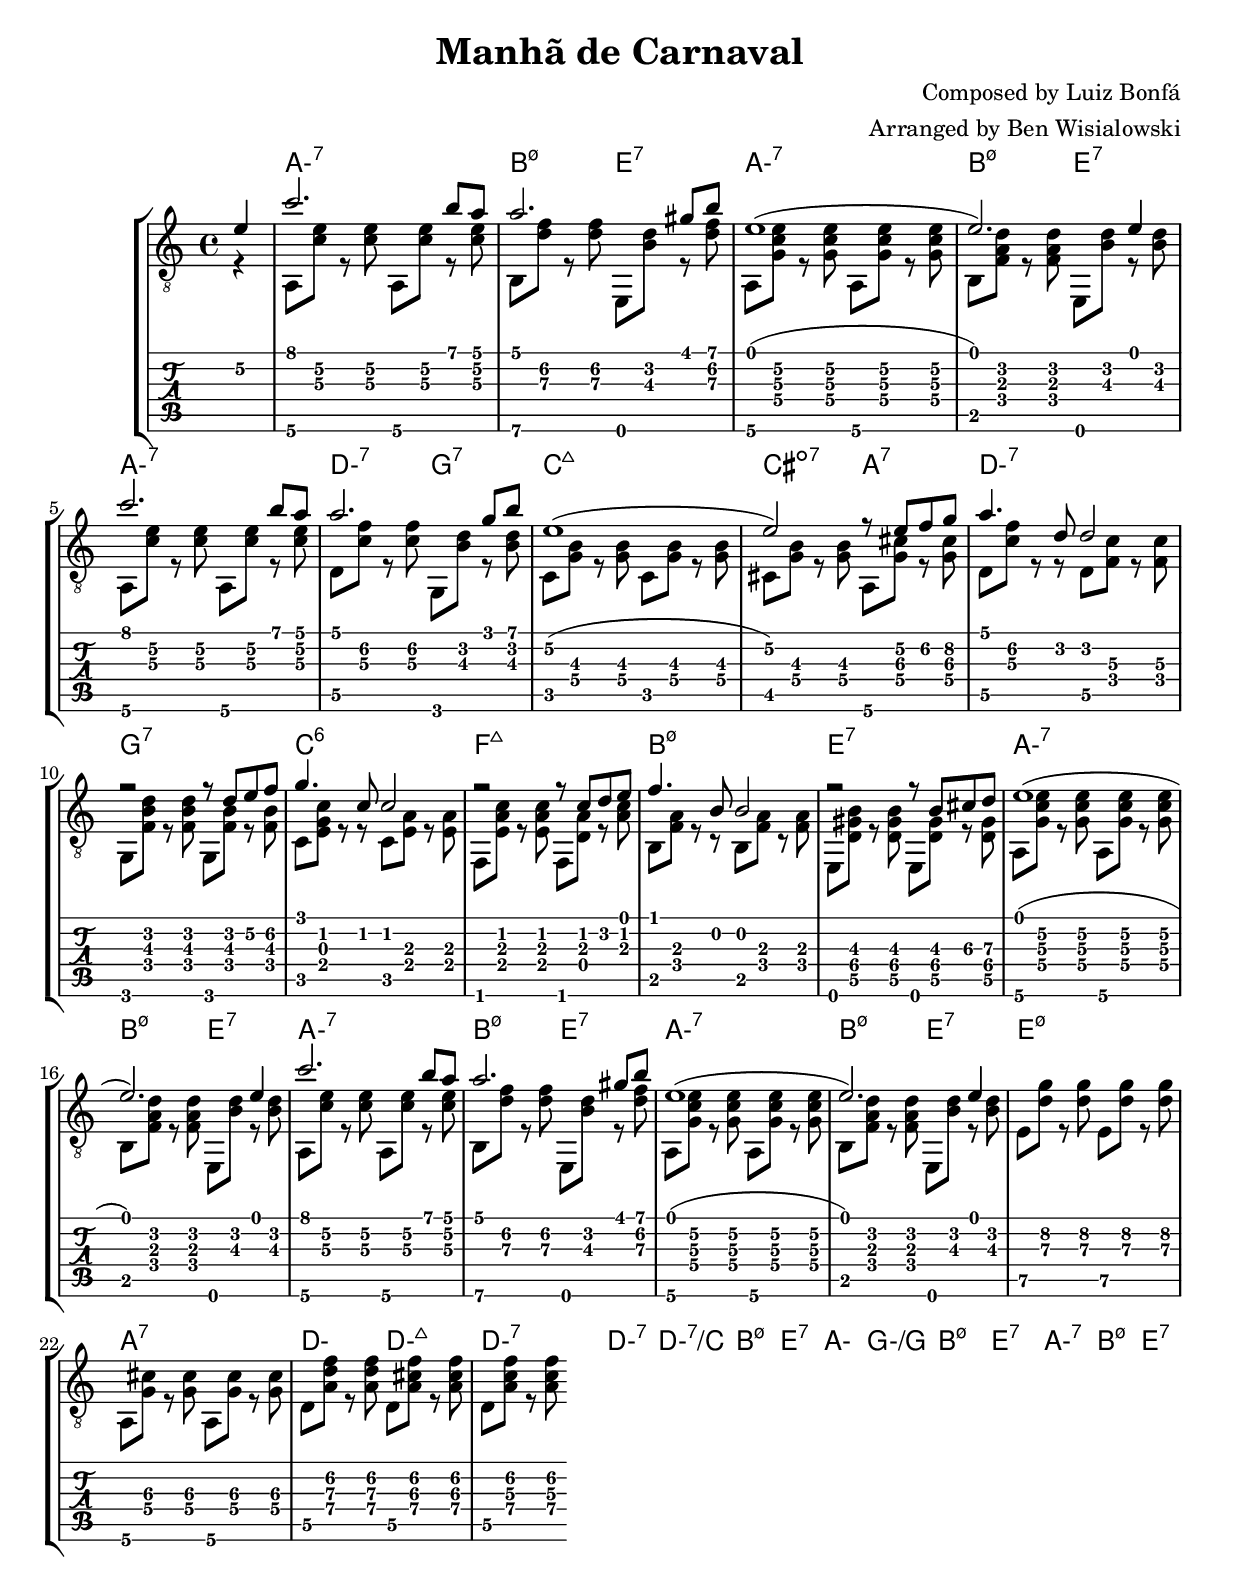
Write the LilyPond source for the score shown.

\version "2.20.0"

\header {
  title = "Manhã de Carnaval"
  composer = "Composed by Luiz Bonfá"
  arranger = "Arranged by Ben Wisialowski"
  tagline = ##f
}

aMelody  = { c''2. b'8 a'8 } % one measure
beMelody = { a'2. gis'8 b'8 } % one
dgMelody = { a'2. g'8 b'8 } % one
abeMelody = { e'1( e'2.) e'4 } % two
caMelody = { e'1\2( e'2\2) r8 e'\2 f'\2 g'\2 } % two
dMelody  = { a'4. d'8 d'2 } % one
gMelody  = { r2 r8 d'8 e'8\2 f'8\2 } % one
cMelody  = { g'4. c'8 c'2 } % one
fMelody  = { r2 r8 c' d' e' } % one
bMelody  = { f'4. b8 b2 } % one
eMelody  = { r2 r8 b\3 cis'\3 d'\3 }

melody = {
  \time 4/4
  \voiceOne
  \partial 4 e'4\2
  \aMelody
  \beMelody

  \abeMelody

  \aMelody
  \dgMelody
  \caMelody
  \dMelody
  \gMelody
  \cMelody
  \fMelody
  \bMelody
  \eMelody

  \abeMelody

  \aMelody
  \beMelody

  \abeMelody
}

aHarmonyA = { a,8\6 <c'\3 e'\2> r <c'\3 e'\2> }
bHarmonyA = { b,8\6 <d'\3 f'\2> r <d'\3 f'\2> }
eHarmonyA = { e,8 <b\3 d'\2> r <d'\3 f'\2> }

aHarmonyB = { a,8\6 <g c'\3 e'\2> r <g c'\3 e'\2> }
bHarmonyB = { b,8 <f a d'> r <f a d'> }
eHarmonyB = { e,8 <b d'> r <b d'> }

dHarmony = { d8\5 <c'\3 f'\2> r <c'\3 f'\2> }
gHarmony = { g,8 <b\3 d'\2> r <b\3 d'\2> }
cHarmony = { c8 <g\4 b\3> r <g\4 b\3> }
cisHarmony = { cis8 <g\4 b\3> r <g\4 b\3> }
amajHarmony = { a,8\6 <g\4 cis'\3> r <g\4 cis'\3> }
dHarmonyB = { d8\5 <c'\3 f'\2> r r d8\5 <f\4 c'\3> r <f\4 c'\3> }
gHarmonyB = { g,8 <f b\3 d'\2> r <f b\3 d'\2> g,8 <f b\3> r <f b\3> }
cHarmonyB = { c8 <e g c'> r r c <e a> r <e a> }
fHarmony = { f,8 <e a c'> r <e a c'> f, <d a> r <a c'> }
bHarmonyC = { b,8 <f a> r r b,8 <f a> r <f a> }
eHarmonyC = { e,8 <d\5 gis\4 b\3> r <d\5 gis\4 b\3> e, <d\5 gis\4> r <d\5 gis\4> }
eHarmonyD = { e8\5 <d'\3 g'\2> r <d'\3 g'\2> }
dWalkHarmony = { d8\5 <a\4 d'\3 f'\2> r <a\4 d'\3 f'\2>
                 d\5 <a\4 cis'\3 f'\2> r <a\4 cis'\3 f'\2>
                 d\5 <a\4 c'\3 f'\2> r <a\4 c'\3 f'\2>
               }


harmony = {
  \time 4/4
  \voiceTwo
  \partial 4 r4
  \aHarmonyA \aHarmonyA
  \bHarmonyA \eHarmonyA

  \aHarmonyB \aHarmonyB
  \bHarmonyB \eHarmonyB

  \aHarmonyA \aHarmonyA
  \dHarmony \gHarmony
  \cHarmony \cHarmony
  \cisHarmony \amajHarmony
  \dHarmonyB
  \gHarmonyB
  \cHarmonyB
  \fHarmony
  \bHarmonyC
  \eHarmonyC

  \aHarmonyB \aHarmonyB
  \bHarmonyB \eHarmonyB

  \aHarmonyA \aHarmonyA
  \bHarmonyA \eHarmonyA

  \aHarmonyB \aHarmonyB
  \bHarmonyB \eHarmonyB

  \eHarmonyD \eHarmonyD
  \amajHarmony \amajHarmony
  \dWalkHarmony
}

beChords = \chordmode { b2:m7.5- e:7 } % TODO e:m7 -> e minor 7 flat 9
beChordsLong = \chordmode { b1:m7.5- e:7 } % TODO e:m7 -> e minor 7 flat 9
chordsA = \chordmode { a1:m7 \beChords }
chordsB = \chordmode { a1:m7
                       d2:m7 g2:7
                       c1:maj7
                       cis2:dim7 a2:7
                       d1:m7
                       g:7
                       c:6
                       f:maj7
                       \beChordsLong } % TODO e:m7 -> e minor 7 flat 9
chordsC = \chordmode { e1:m7.5-
                       a:7 }
%% just coincidence that this ended up being D, it is for the chord of d minor
chordsDWalk = \chordmode { d2:m d2:m7+
                           d1:m7 }
chordsDRootWalk = \chordmode { d2:m7 d:m7/c }
chordsARootWalk = \chordmode { a2:m g:m/g }

harmonyChords = {
  \set minorChordModifier = \markup { "-" }
  \partial 4 s4
  \chordsA
  \chordsA
  \chordsB
  \chordsA
  \chordsA
  \chordsA
  \chordsC
  \chordsDWalk
  \chordsDRootWalk
  \beChords
  \chordsARootWalk
  \beChordsLong
  \chordsA
}


\score {
  \layout { \omit Voice.StringNumber }
  <<
    \new StaffGroup = "tab with traditional" <<
      \new ChordNames {
        \harmonyChords
      }
      \new Staff = "guitar traditional" <<
        \clef "treble_8"
        \context Voice = "melody" \melody
        \context Voice = "harmony" \harmony
      >>
      \new TabStaff = "guitar tab" <<
        \context TabVoice = "melody" \melody
        \context TabVoice = "harmony" \harmony
      >>
    >>
  >>
}